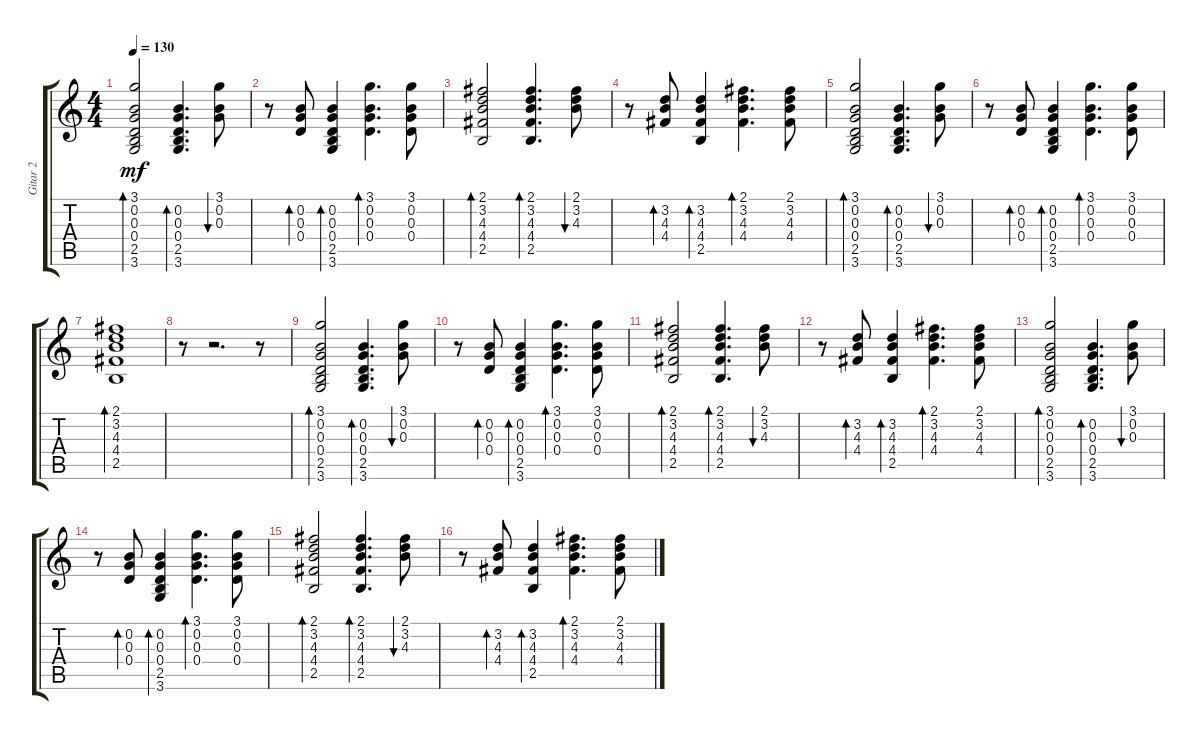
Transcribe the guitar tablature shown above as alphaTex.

\track ("Gitar 2" "Gitar 2") {instrument acousticguitarsteel}
\staff {score tabs}
\tuning (E4 B3 G3 D3 A2 E2) {hide}
\ts (4 4)
\tempo 130
\clef g2
\ks c
(3.1 0.2 0.3 0.4 2.5 3.6).2{bd 120 dy mf} (0.2 0.3 0.4 2.5 3.6).4{d bd 60} (3.1 0.2 0.3).8{bu 60} |
r.8 (0.2 0.3 0.4).8{bd 60} (0.2 0.3 0.4 2.5 3.6).4{bd 60} (3.1 0.2 0.3 0.4).4{d bd 60} (3.1 0.2 0.3 0.4).8 |
(2.1 3.2 4.3 4.4 2.5).2{bd 120} (2.1 3.2 4.3 4.4 2.5).4{d bd 60} (2.1 3.2 4.3).8{bu 60} |
r.8 (3.2 4.3 4.4).8{bd 60} (3.2 4.3 4.4 2.5).4{bd 60} (2.1 3.2 4.3 4.4).4{d bd 60} (2.1 3.2 4.3 4.4).8 |
(3.1 0.2 0.3 0.4 2.5 3.6).2{bd 120} (0.2 0.3 0.4 2.5 3.6).4{d bd 60} (3.1 0.2 0.3).8{bu 60} |
r.8 (0.2 0.3 0.4).8{bd 60} (0.2 0.3 0.4 2.5 3.6).4{bd 60} (3.1 0.2 0.3 0.4).4{d bd 60} (3.1 0.2 0.3 0.4).8 |
(2.1 3.2 4.3 4.4 2.5).1{bd 120} |
r.8 r.2{d} r.8 |
(3.1 0.2 0.3 0.4 2.5 3.6).2{bd 120} (0.2 0.3 0.4 2.5 3.6).4{d bd 60} (3.1 0.2 0.3).8{bu 60} |
r.8 (0.2 0.3 0.4).8{bd 60} (0.2 0.3 0.4 2.5 3.6).4{bd 60} (3.1 0.2 0.3 0.4).4{d bd 60} (3.1 0.2 0.3 0.4).8 |
(2.1 3.2 4.3 4.4 2.5).2{bd 120} (2.1 3.2 4.3 4.4 2.5).4{d bd 60} (2.1 3.2 4.3).8{bu 60} |
r.8 (3.2 4.3 4.4).8{bd 60} (3.2 4.3 4.4 2.5).4{bd 60} (2.1 3.2 4.3 4.4).4{d bd 60} (2.1 3.2 4.3 4.4).8 |
(3.1 0.2 0.3 0.4 2.5 3.6).2{bd 120} (0.2 0.3 0.4 2.5 3.6).4{d bd 60} (3.1 0.2 0.3).8{bu 60} |
r.8 (0.2 0.3 0.4).8{bd 60} (0.2 0.3 0.4 2.5 3.6).4{bd 60} (3.1 0.2 0.3 0.4).4{d bd 60} (3.1 0.2 0.3 0.4).8 |
(2.1 3.2 4.3 4.4 2.5).2{bd 120} (2.1 3.2 4.3 4.4 2.5).4{d bd 60} (2.1 3.2 4.3).8{bu 60} |
r.8 (3.2 4.3 4.4).8{bd 60} (3.2 4.3 4.4 2.5).4{bd 60} (2.1 3.2 4.3 4.4).4{d bd 60} (2.1 3.2 4.3 4.4).8
